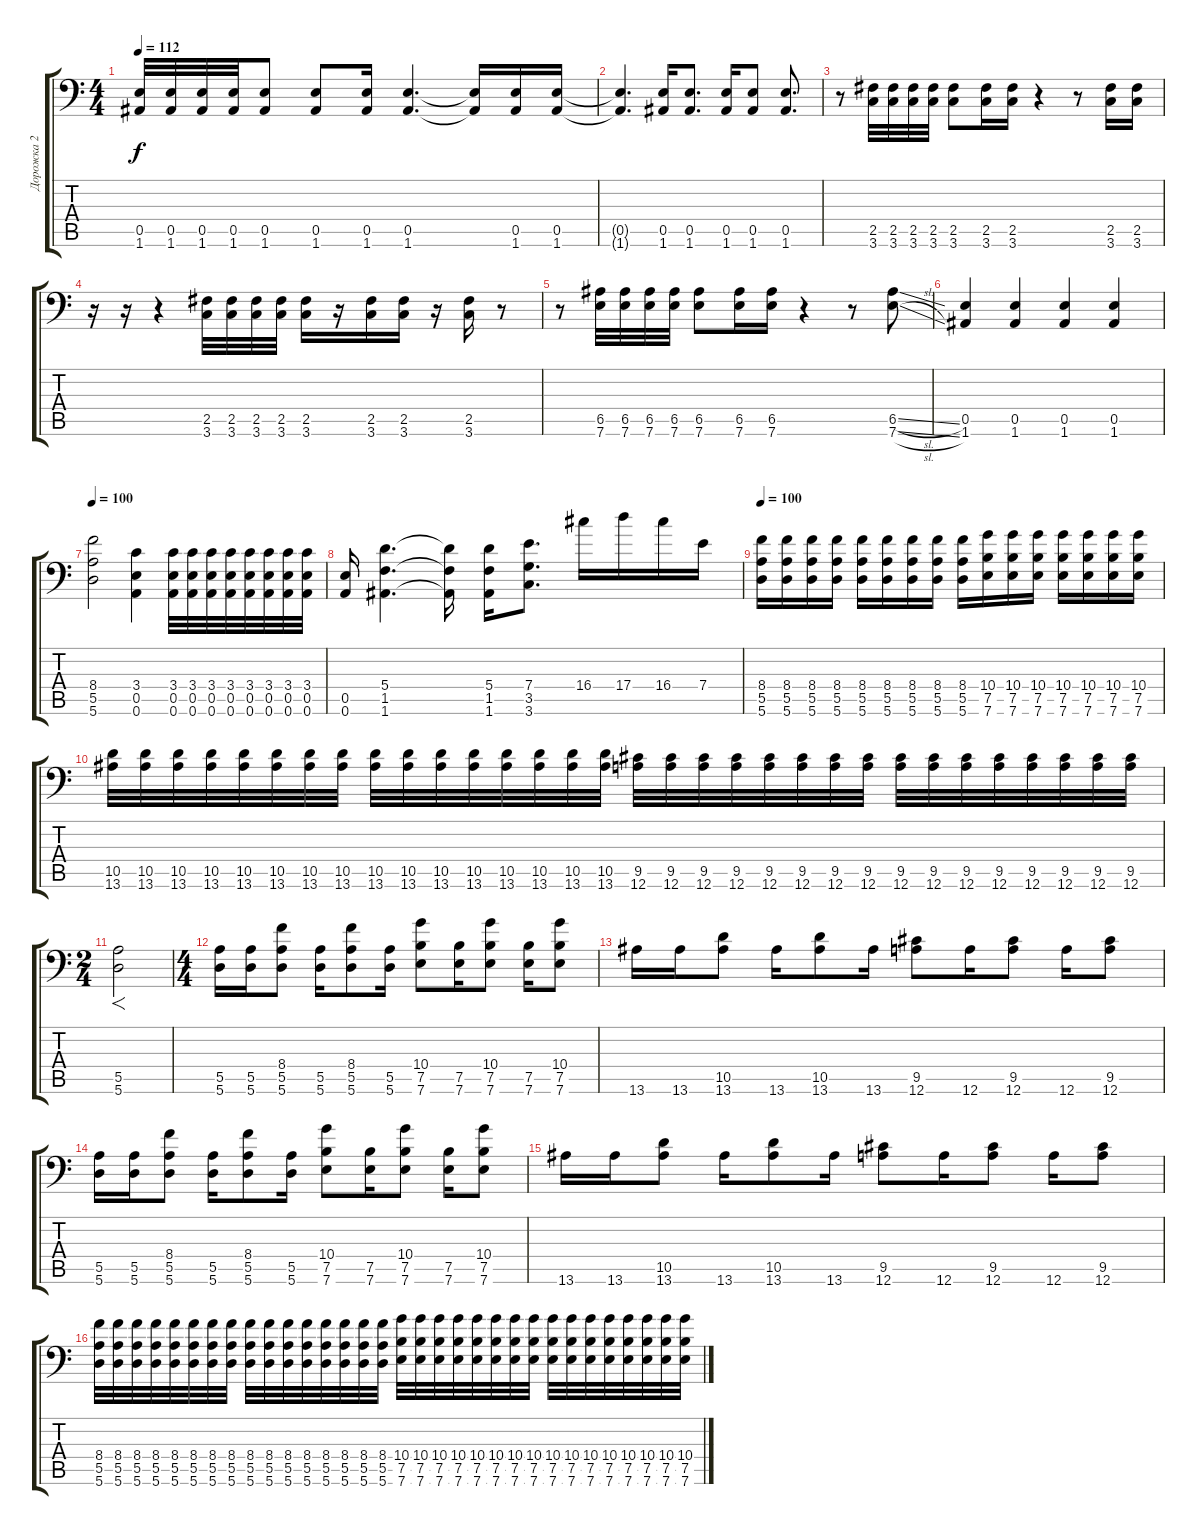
\track ("Дорожка 2" "Дорожка 2") {instrument distortionguitar}
\staff {score tabs}
\tuning (B3 Gb3 D3 A2 E2 A1) {hide}
\ts (4 4)
\tempo 112
\clef f4
\ks c
(0.5 1.6).32{dy f} (0.5 1.6).32 (0.5 1.6).32 (0.5 1.6).32 (0.5 1.6).8 (0.5 1.6).8 (0.5 1.6).16 (0.5 1.6).4{d} (0.5{t} 1.6{t}).16 (0.5 1.6).16 (0.5 1.6).16 |
(0.5{t} 1.6{t}).4{d} (0.5 1.6).16 (0.5 1.6).8{d} (0.5 1.6).16 (0.5 1.6).8 (0.5 1.6).8{d} |
r.8 (2.5 3.6).32 (2.5 3.6).32 (2.5 3.6).32 (2.5 3.6).32 (2.5 3.6).8 (2.5 3.6).16 (2.5 3.6).16 r.4 r.8 (2.5 3.6).16 (2.5 3.6).16 |
r.16 r.16 r.4 (2.5 3.6).32 (2.5 3.6).32 (2.5 3.6).32 (2.5 3.6).32 (2.5 3.6).16 r.16 (2.5 3.6).16 (2.5 3.6).16 r.16 (2.5 3.6).16 r.8 |
r.8 (6.5 7.6).32 (6.5 7.6).32 (6.5 7.6).32 (6.5 7.6).32 (6.5 7.6).8 (6.5 7.6).16 (6.5 7.6).16 r.4 r.8 (6.5{sl} 7.6{sl}).8 |
(0.5 1.6).4 (0.5 1.6).4 (0.5 1.6).4 (0.5 1.6).4 |
\tempo 100
(8.4 5.5 5.6).2 (3.4 0.5 0.6).4 (3.4 0.5 0.6).32 (3.4 0.5 0.6).32 (3.4 0.5 0.6).32 (3.4 0.5 0.6).32 (3.4 0.5 0.6).32 (3.4 0.5 0.6).32 (3.4 0.5 0.6).32 (3.4 0.5 0.6).32 |
(0.5 0.6).16 (5.4 1.5 1.6).4{d} (5.4{t} 1.5{t} 1.6{t}).16 (5.4 1.5 1.6).16 (7.4 3.5 3.6).8{d} 16.4.16 17.4.16 16.4.16 7.4.16 |
\tempo 100
(8.4 5.5 5.6).16 (8.4 5.5 5.6).16 (8.4 5.5 5.6).16 (8.4 5.5 5.6).16 (8.4 5.5 5.6).16 (8.4 5.5 5.6).16 (8.4 5.5 5.6).16 (8.4 5.5 5.6).16 (8.4 5.5 5.6).16 (10.4 7.5 7.6).16 (10.4 7.5 7.6).16 (10.4 7.5 7.6).16 (10.4 7.5 7.6).16 (10.4 7.5 7.6).16 (10.4 7.5 7.6).16 (10.4 7.5 7.6).16 |
(10.5 13.6).32 (10.5 13.6).32 (10.5 13.6).32 (10.5 13.6).32 (10.5 13.6).32 (10.5 13.6).32 (10.5 13.6).32 (10.5 13.6).32 (10.5 13.6).32 (10.5 13.6).32 (10.5 13.6).32 (10.5 13.6).32 (10.5 13.6).32 (10.5 13.6).32 (10.5 13.6).32 (10.5 13.6).32 (9.5 12.6).32 (9.5 12.6).32 (9.5 12.6).32 (9.5 12.6).32 (9.5 12.6).32 (9.5 12.6).32 (9.5 12.6).32 (9.5 12.6).32 (9.5 12.6).32 (9.5 12.6).32 (9.5 12.6).32 (9.5 12.6).32 (9.5 12.6).32 (9.5 12.6).32 (9.5 12.6).32 (9.5 12.6).32 |
\ts (2 4)
(5.5 5.6).2{f} |
\ts (4 4)
(5.5 5.6).16 (5.5 5.6).16 (8.4 5.5 5.6).8 (5.5 5.6).16 (8.4 5.5 5.6).8 (5.5 5.6).16 (10.4 7.5 7.6).8 (7.5 7.6).16 (10.4 7.5 7.6).8 (7.5 7.6).16 (10.4 7.5 7.6).8 |
13.6.16 13.6.16 (10.5 13.6).8 13.6.16 (10.5 13.6).8 13.6.16 (9.5 12.6).8 12.6.16 (9.5 12.6).8 12.6.16 (9.5 12.6).8 |
(5.5 5.6).16 (5.5 5.6).16 (8.4 5.5 5.6).8 (5.5 5.6).16 (8.4 5.5 5.6).8 (5.5 5.6).16 (10.4 7.5 7.6).8 (7.5 7.6).16 (10.4 7.5 7.6).8 (7.5 7.6).16 (10.4 7.5 7.6).8 |
13.6.16 13.6.16 (10.5 13.6).8 13.6.16 (10.5 13.6).8 13.6.16 (9.5 12.6).8 12.6.16 (9.5 12.6).8 12.6.16 (9.5 12.6).8 |
(8.4 5.5 5.6).32 (8.4 5.5 5.6).32 (8.4 5.5 5.6).32 (8.4 5.5 5.6).32 (8.4 5.5 5.6).32 (8.4 5.5 5.6).32 (8.4 5.5 5.6).32 (8.4 5.5 5.6).32 (8.4 5.5 5.6).32 (8.4 5.5 5.6).32 (8.4 5.5 5.6).32 (8.4 5.5 5.6).32 (8.4 5.5 5.6).32 (8.4 5.5 5.6).32 (8.4 5.5 5.6).32 (8.4 5.5 5.6).32 (10.4 7.5 7.6).32 (10.4 7.5 7.6).32 (10.4 7.5 7.6).32 (10.4 7.5 7.6).32 (10.4 7.5 7.6).32 (10.4 7.5 7.6).32 (10.4 7.5 7.6).32 (10.4 7.5 7.6).32 (10.4 7.5 7.6).32 (10.4 7.5 7.6).32 (10.4 7.5 7.6).32 (10.4 7.5 7.6).32 (10.4 7.5 7.6).32 (10.4 7.5 7.6).32 (10.4 7.5 7.6).32 (10.4 7.5 7.6).32
